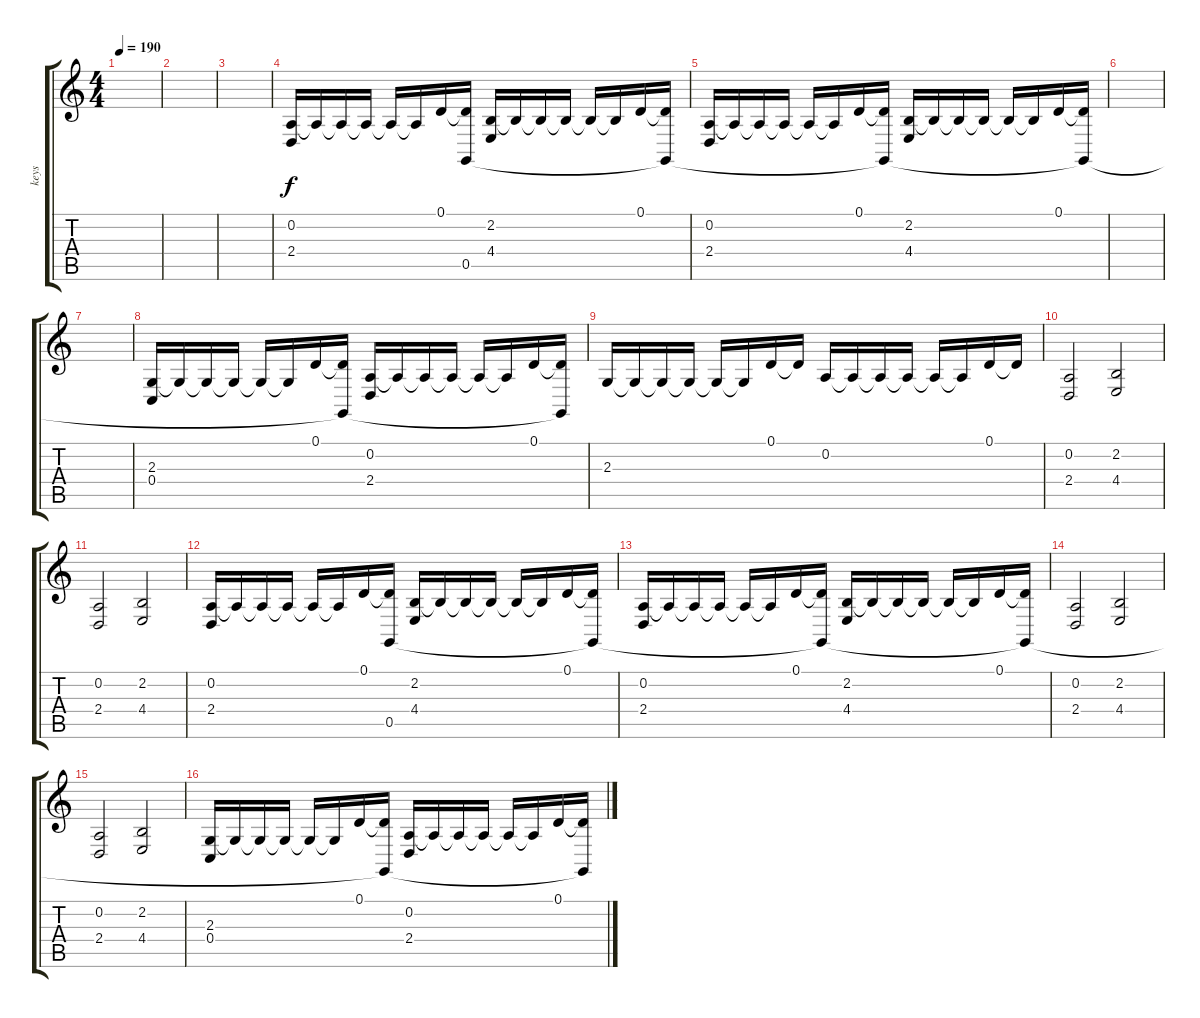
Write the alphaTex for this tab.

\track ("keys" "keys") {instrument stringensemble1}
\staff {score tabs}
\tuning (D4 A3 F3 C3 G2 D2) {hide}
\ts (4 4)
\tempo 190
\clef g2
\ks c
|
|
|
(0.2 2.4).16 0.2{t}.16 0.2{t}.16 0.2{t}.16 0.2{t}.16 0.2{t}.16 0.1.16 (0.1{t} 0.5).16 (2.2 4.4).16 2.2{t}.16 2.2{t}.16 2.2{t}.16 2.2{t}.16 2.2{t}.16 0.1.16 (0.1{t} 0.5{t}).16 |
(0.2 2.4).16 0.2{t}.16 0.2{t}.16 0.2{t}.16 0.2{t}.16 0.2{t}.16 0.1.16 (0.1{t} 0.5{t}).16 (2.2 4.4).16 2.2{t}.16 2.2{t}.16 2.2{t}.16 2.2{t}.16 2.2{t}.16 0.1.16 (0.1{t} 0.5{t}).16 |
|
|
(2.3 0.4).16 2.3{t}.16 2.3{t}.16 2.3{t}.16 2.3{t}.16 2.3{t}.16 0.1.16 (0.1{t} 0.5{t}).16 (0.2 2.4).16 0.2{t}.16 0.2{t}.16 0.2{t}.16 0.2{t}.16 0.2{t}.16 0.1.16 (0.1{t} 0.5{t}).16 |
2.3.16 2.3{t}.16 2.3{t}.16 2.3{t}.16 2.3{t}.16 2.3{t}.16 0.1.16 0.1{t}.16 0.2.16 0.2{t}.16 0.2{t}.16 0.2{t}.16 0.2{t}.16 0.2{t}.16 0.1.16 0.1{t}.16 |
(0.2 2.4).2 (2.2 4.4).2 |
(0.2 2.4).2 (2.2 4.4).2 |
(0.2 2.4).16 0.2{t}.16 0.2{t}.16 0.2{t}.16 0.2{t}.16 0.2{t}.16 0.1.16 (0.1{t} 0.5).16 (2.2 4.4).16 2.2{t}.16 2.2{t}.16 2.2{t}.16 2.2{t}.16 2.2{t}.16 0.1.16 (0.1{t} 0.5{t}).16 |
(0.2 2.4).16 0.2{t}.16 0.2{t}.16 0.2{t}.16 0.2{t}.16 0.2{t}.16 0.1.16 (0.1{t} 0.5{t}).16 (2.2 4.4).16 2.2{t}.16 2.2{t}.16 2.2{t}.16 2.2{t}.16 2.2{t}.16 0.1.16 (0.1{t} 0.5{t}).16 |
(0.2 2.4).2 (2.2 4.4).2 |
(0.2 2.4).2 (2.2 4.4).2 |
(2.3 0.4).16 2.3{t}.16 2.3{t}.16 2.3{t}.16 2.3{t}.16 2.3{t}.16 0.1.16 (0.1{t} 0.5{t}).16 (0.2 2.4).16 0.2{t}.16 0.2{t}.16 0.2{t}.16 0.2{t}.16 0.2{t}.16 0.1.16 (0.1{t} 0.5{t}).16
